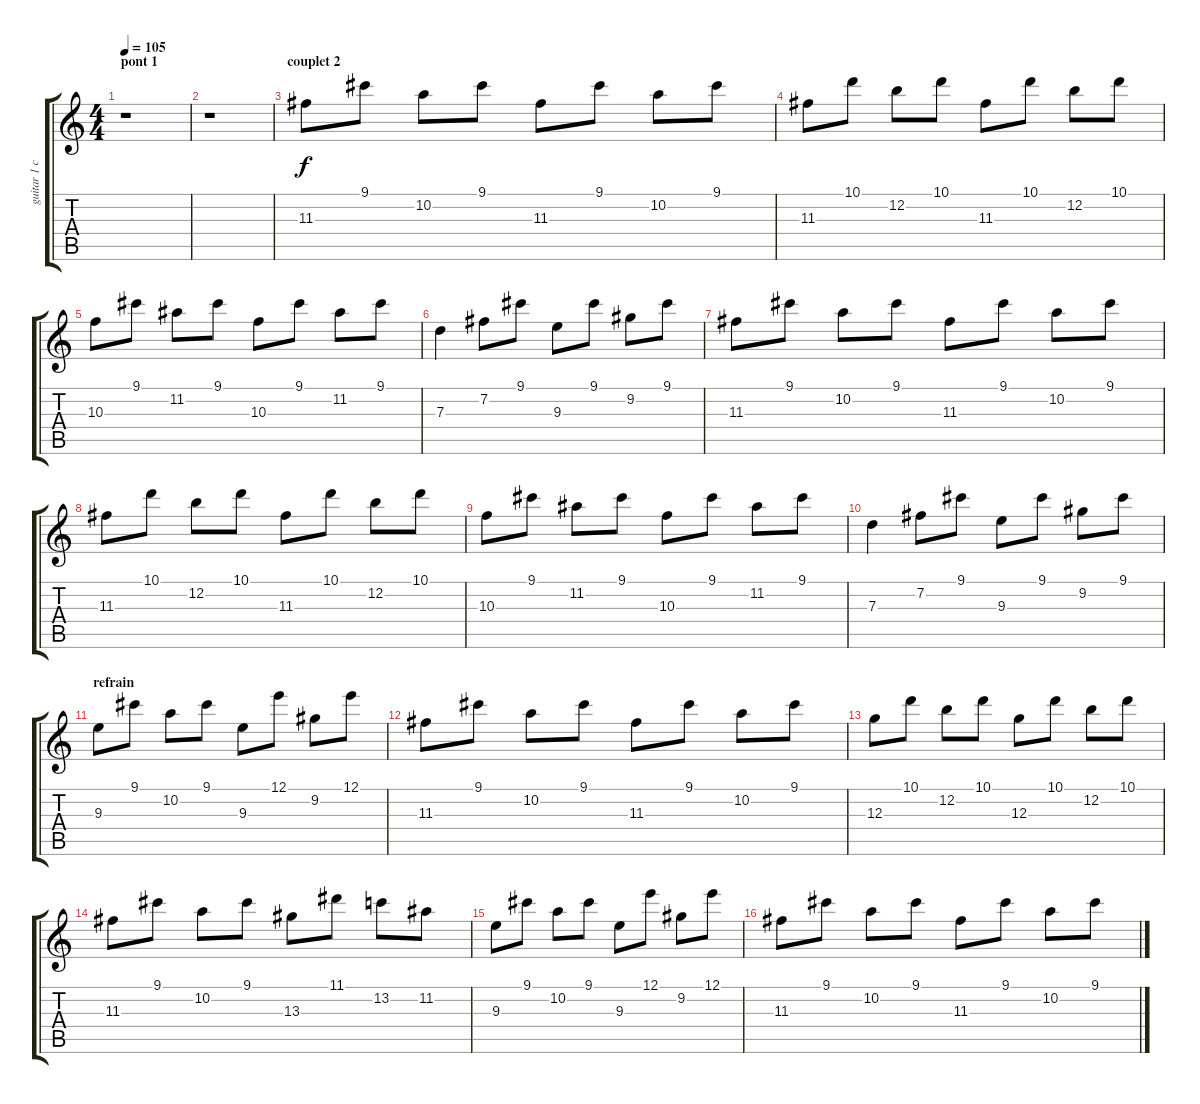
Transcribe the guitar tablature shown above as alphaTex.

\track ("guitar 1 clean" "guitar 1 c") {instrument electricguitarmuted}
\staff {score tabs}
\tuning (E4 B3 G3 D3 A2 E2) {hide}
\ts (4 4)
\section ("" "pont 1")
\tempo 105
\clef g2
\ks c
r.1{dy f} |
r.1 |
\section ("" "couplet 2")
11.3.8 9.1.8 10.2.8 9.1.8 11.3.8 9.1.8 10.2.8 9.1.8 |
11.3.8 10.1.8 12.2.8 10.1.8 11.3.8 10.1.8 12.2.8 10.1.8 |
10.3.8 9.1.8 11.2.8 9.1.8 10.3.8 9.1.8 11.2.8 9.1.8 |
7.3.4 7.2.8 9.1.8 9.3.8 9.1.8 9.2.8 9.1.8 |
11.3.8 9.1.8 10.2.8 9.1.8 11.3.8 9.1.8 10.2.8 9.1.8 |
11.3.8 10.1.8 12.2.8 10.1.8 11.3.8 10.1.8 12.2.8 10.1.8 |
10.3.8 9.1.8 11.2.8 9.1.8 10.3.8 9.1.8 11.2.8 9.1.8 |
7.3.4 7.2.8 9.1.8 9.3.8 9.1.8 9.2.8 9.1.8 |
\section ("" "refrain")
9.3.8 9.1.8 10.2.8 9.1.8 9.3.8 12.1.8 9.2.8 12.1.8 |
11.3.8 9.1.8 10.2.8 9.1.8 11.3.8 9.1.8 10.2.8 9.1.8 |
12.3.8 10.1.8 12.2.8 10.1.8 12.3.8 10.1.8 12.2.8 10.1.8 |
11.3.8 9.1.8 10.2.8 9.1.8 13.3.8 11.1.8 13.2.8 11.2.8 |
9.3.8 9.1.8 10.2.8 9.1.8 9.3.8 12.1.8 9.2.8 12.1.8 |
11.3.8 9.1.8 10.2.8 9.1.8 11.3.8 9.1.8 10.2.8 9.1.8
